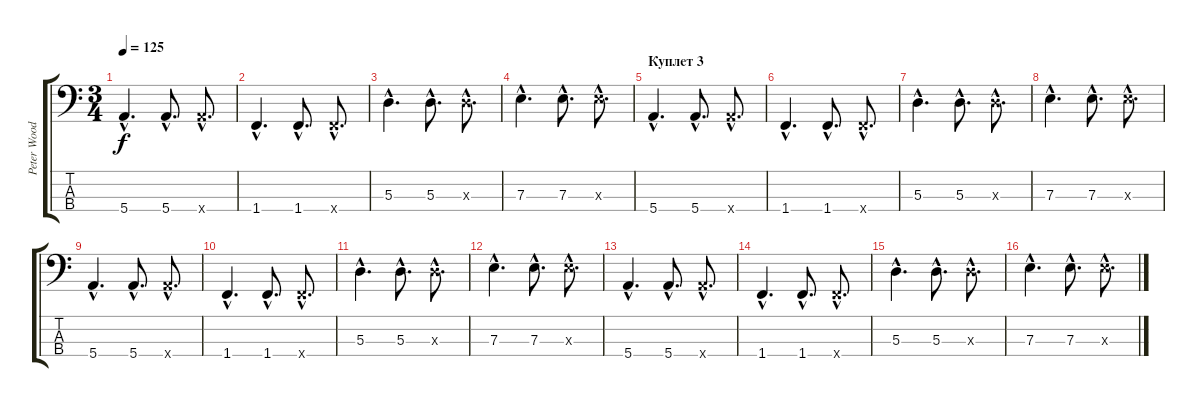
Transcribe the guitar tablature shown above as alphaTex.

\track ("Peter Woodrobe" "Peter Wood") {instrument electricbasspick}
\staff {score tabs}
\tuning (G2 D2 A1 E1) {hide}
\ts (3 4)
\tempo 125
\clef f4
\ks c
5.4{hac}.4{d dy f} 5.4{hac}.8{d} 5.4{hac x}.8{d} |
1.4{hac}.4{d} 1.4{hac}.8{d} 1.4{hac x}.8{d} |
5.3{hac}.4{d} 5.3{hac}.8{d} 5.3{hac x}.8{d} |
7.3{hac}.4{d} 7.3{hac}.8{d} 7.3{hac x}.8{d} |
\section ("" "Куплет 3")
5.4{hac}.4{d} 5.4{hac}.8{d} 5.4{hac x}.8{d} |
1.4{hac}.4{d} 1.4{hac}.8{d} 1.4{hac x}.8{d} |
5.3{hac}.4{d} 5.3{hac}.8{d} 5.3{hac x}.8{d} |
7.3{hac}.4{d} 7.3{hac}.8{d} 7.3{hac x}.8{d} |
5.4{hac}.4{d} 5.4{hac}.8{d} 5.4{hac x}.8{d} |
1.4{hac}.4{d} 1.4{hac}.8{d} 1.4{hac x}.8{d} |
5.3{hac}.4{d} 5.3{hac}.8{d} 5.3{hac x}.8{d} |
7.3{hac}.4{d} 7.3{hac}.8{d} 7.3{hac x}.8{d} |
5.4{hac}.4{d} 5.4{hac}.8{d} 5.4{hac x}.8{d} |
1.4{hac}.4{d} 1.4{hac}.8{d} 1.4{hac x}.8{d} |
5.3{hac}.4{d} 5.3{hac}.8{d} 5.3{hac x}.8{d} |
7.3{hac}.4{d} 7.3{hac}.8{d} 7.3{hac x}.8{d}
